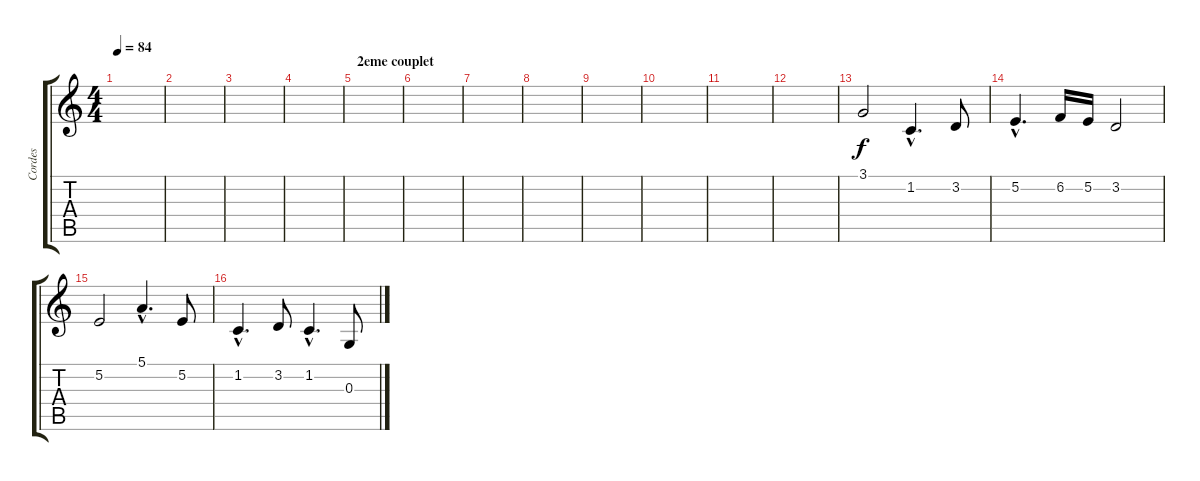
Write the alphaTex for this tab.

\track ("Cordes" "Cordes") {instrument stringensemble1}
\staff {score tabs}
\tuning (E4 B3 G3 D3 A2 E2) {hide}
\ts (4 4)
\tempo 84
\clef g2
\ks c
|
|
|
|
\section ("" "2eme couplet")
|
|
|
|
|
|
|
|
\section ("" "")
3.1.2 1.2{hac}.4{d} 3.2.8 |
5.2{hac}.4{d} 6.2.16 5.2.16 3.2.2 |
5.2.2 5.1{hac}.4{d} 5.2.8 |
1.2{hac}.4{d} 3.2.8 1.2{hac}.4{d} 0.3.8
